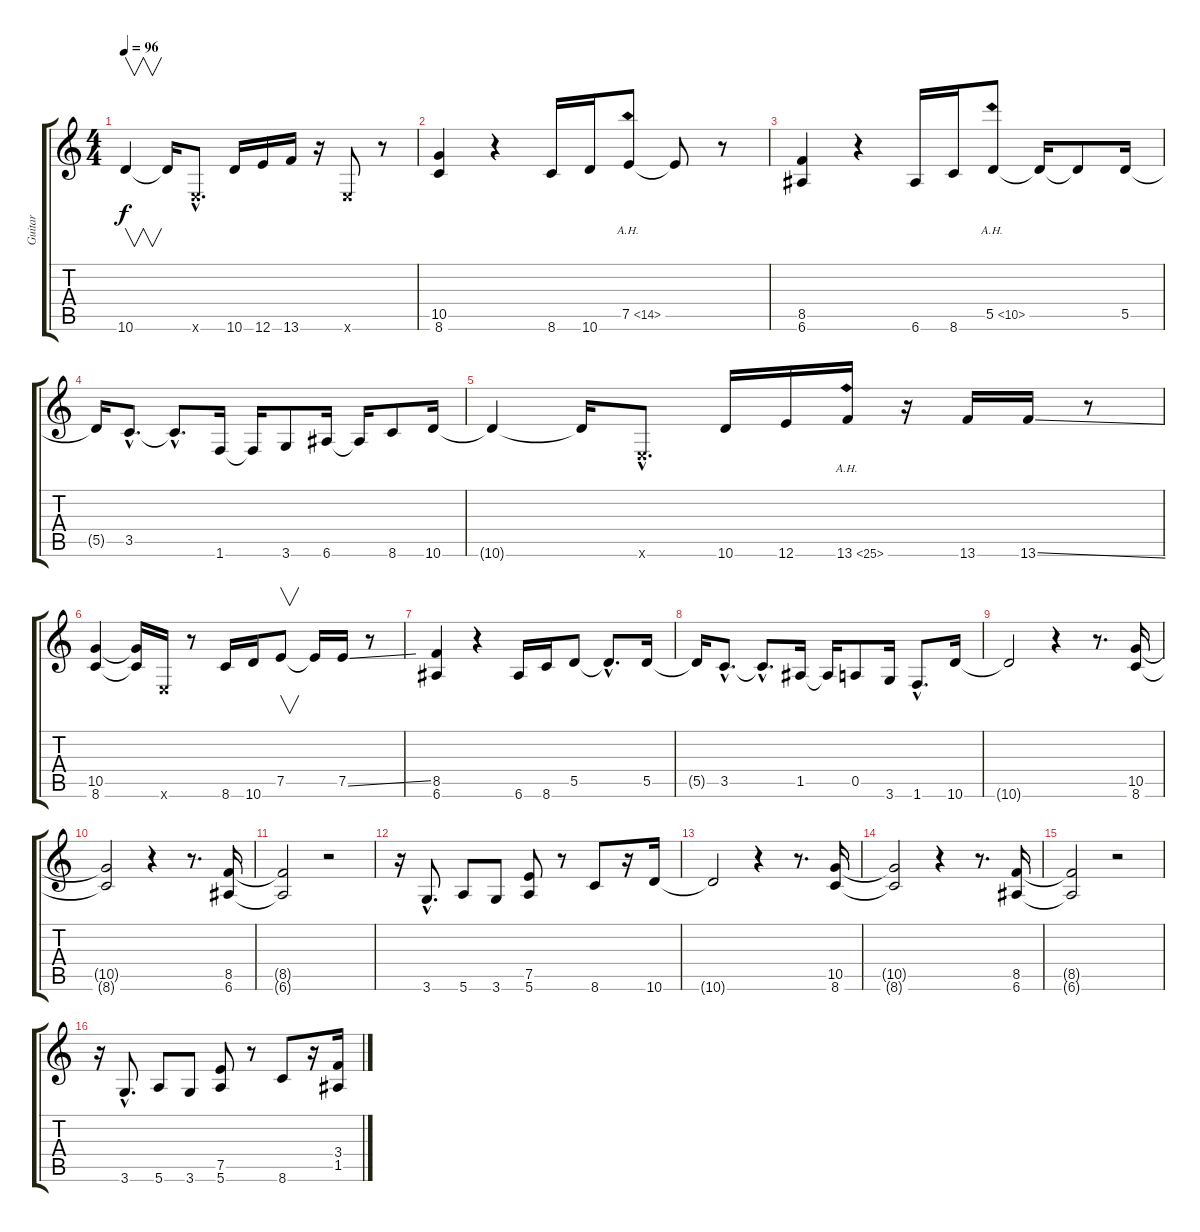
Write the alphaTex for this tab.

\track ("Guitar" "Guitar") {instrument distortionguitar}
\staff {score tabs}
\tuning (E4 B3 G3 D3 A2 E2) {hide}
\ts (4 4)
\tempo 96
\clef g2
\ks c
10.6.4{v dy f} 10.6{t}.16 0.6{hac x}.8{d} 10.6.16 12.6.16 13.6.16 r.16 0.6{x}.8 r.8 |
(10.5 8.6).4 r.4 8.6.16 10.6.16 7.5{ah 7}.8{instrument guitarharmonics} 7.5{t}.8 r.8 |
(8.5 6.6).4{instrument distortionguitar} r.4 6.6.16 8.6.16 5.5{ah 5}.8{instrument guitarharmonics} 5.5{t}.16 5.5{t}.8 5.5.16{instrument distortionguitar} |
5.5{t}.16 3.5{hac}.8{d} 3.5{hac t}.8{d} 1.6.16 1.6{t}.16 3.6.8 6.6.16 6.6{t}.16 8.6.8 10.6.16 |
10.6{t}.4 10.6{t}.16 0.6{hac x}.8{d} 10.6.16 12.6.16 13.6{ah 12}.16{instrument guitarharmonics} r.16 13.6.16{instrument distortionguitar} 13.6{ss}.16 r.8 |
(10.5 8.6).4 (10.5{t} 8.6{t}).16 0.6{x}.16 r.8 8.6.16 10.6.16 7.5.8{v} 7.5{t}.16 7.5{ss}.16 r.8 |
(8.5 6.6).4 r.4 6.6.16 8.6.16 5.5.8 5.5{hac t}.8{d} 5.5.16 |
5.5{t}.16 3.5{hac}.8{d} 3.5{hac t}.8{d} 1.5.16 1.5{t}.16 0.5.8 3.6.16 1.6{hac}.8{d} 10.6.16 |
10.6{t}.2 r.4 r.8{d} (10.5 8.6).16 |
(10.5{t} 8.6{t}).2 r.4 r.8{d} (8.5 6.6).16 |
(8.5{t} 6.6{t}).2 r.2 |
r.16 3.6{hac}.8{d} 5.6.8 3.6.8 (7.5 5.6).8 r.8 8.6.8 r.16 10.6.16 |
10.6{t}.2 r.4 r.8{d} (10.5 8.6).16 |
(10.5{t} 8.6{t}).2 r.4 r.8{d} (8.5 6.6).16 |
(8.5{t} 6.6{t}).2 r.2 |
r.16 3.6{hac}.8{d} 5.6.8 3.6.8 (7.5 5.6).8 r.8 8.6.8 r.16 (3.4 1.5).16
